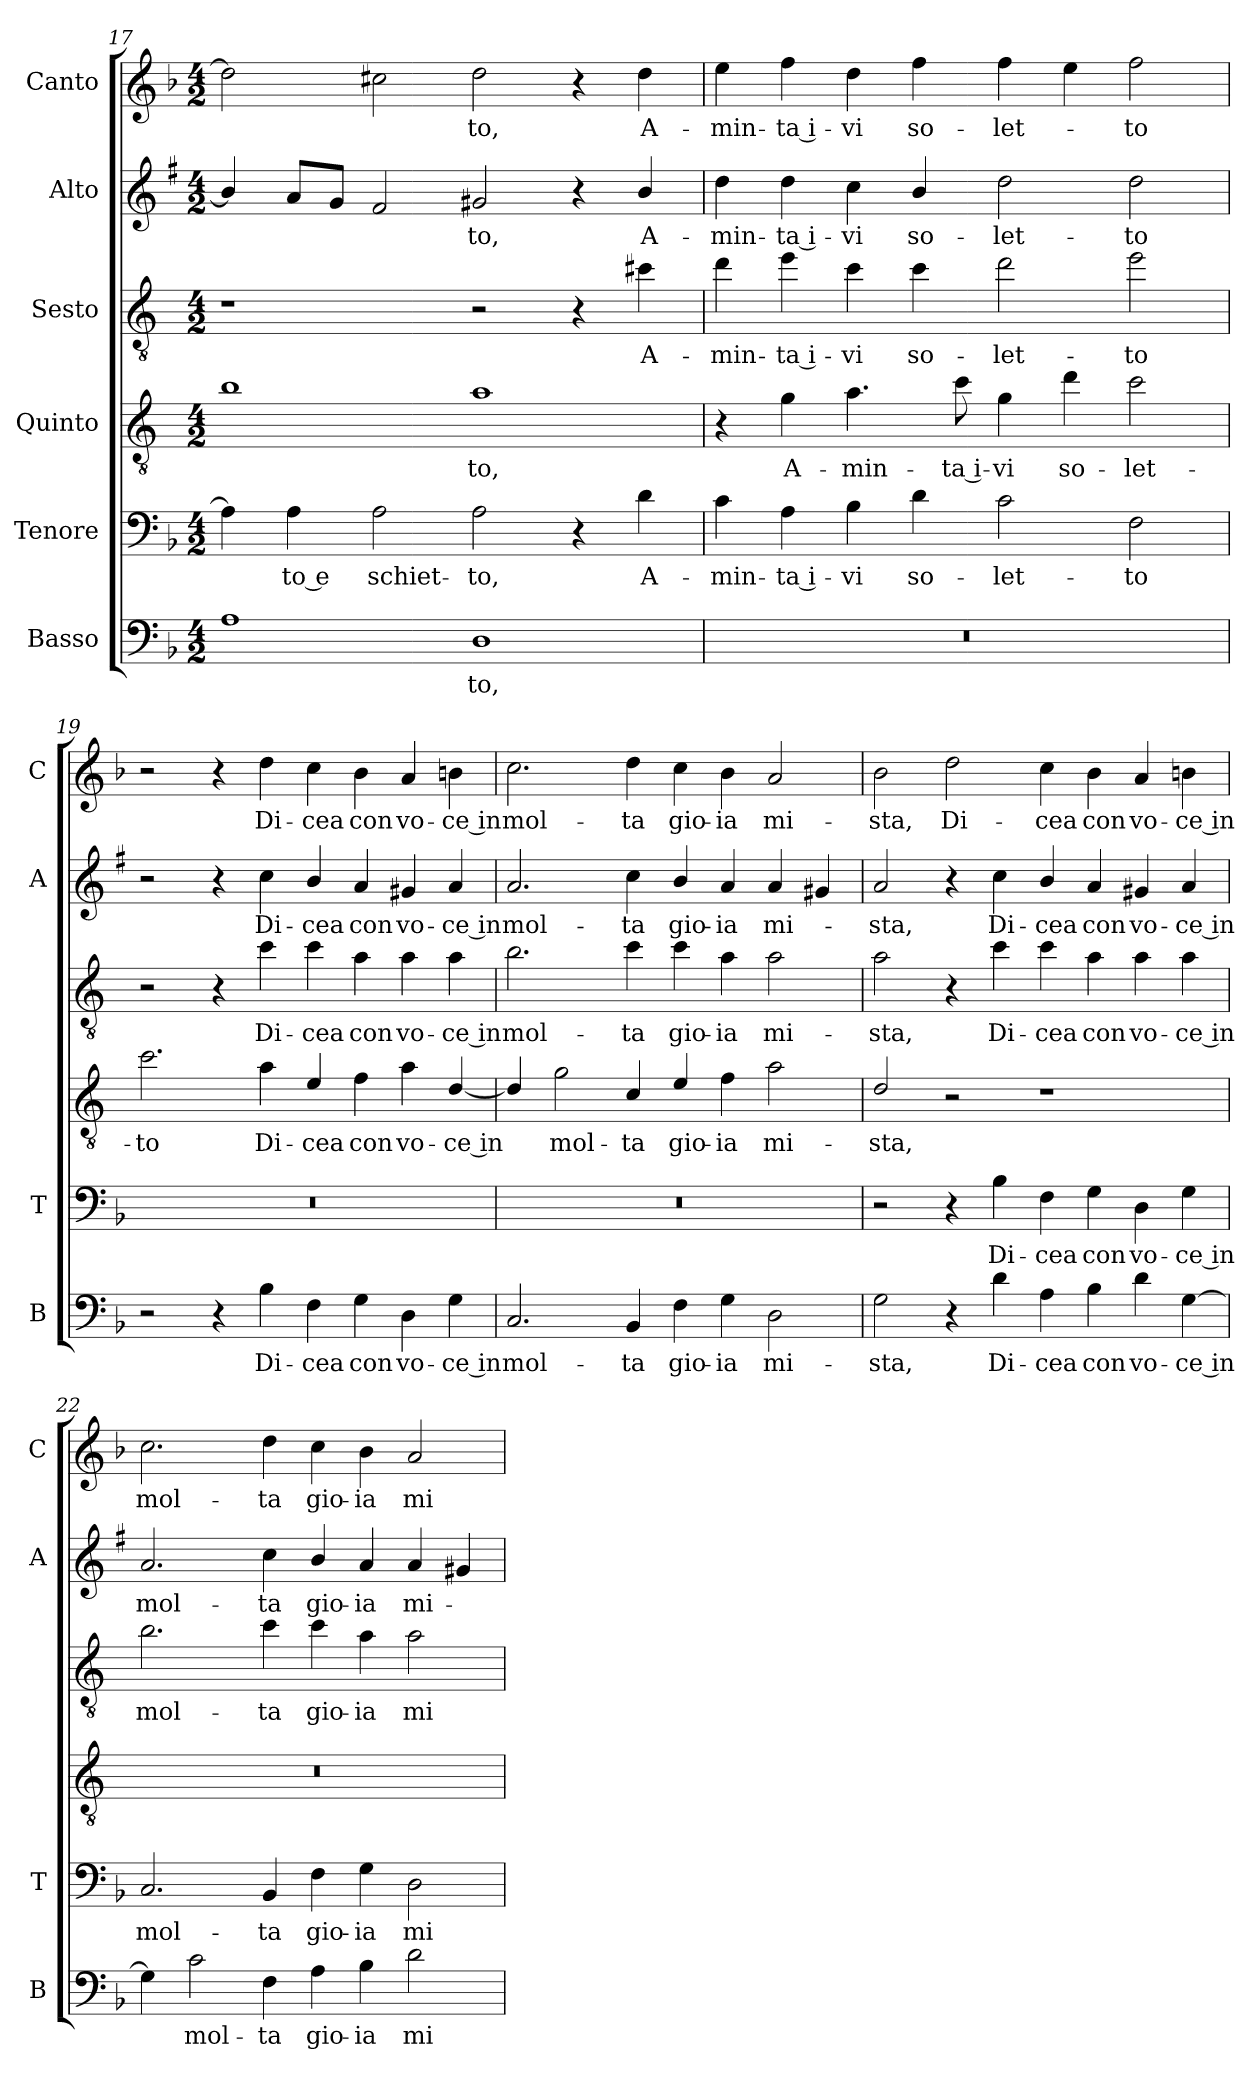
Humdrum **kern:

**kern	**text	**kern	**text	**kern	**text	**kern	**text	**kern	**text	**kern	**text
*part6	*part6	*part5	*part5	*part4	*part4	*part3	*part3	*part2	*part2	*part1	*part1
*staff6	*staff6	*staff5	*staff5	*staff4	*staff4	*staff3	*staff3	*staff2	*staff2	*staff1	*staff1
*I"Basso	*	*I"Tenore	*	*I"Quinto	*	*I"Sesto	*	*I"Alto	*	*I"Canto	*
*I'B	*	*I'T	*	*	*	*	*	*I'A	*	*I'C	*
*clefF4	*	*clefF4	*	*clefGv2	*	*clefGv2	*	*clefG2	*	*clefG2	*
*	*	*	*	*ITrd4c7	*	*ITrd4c7	*	*ITrd1c2	*	*	*
*k[b-]	*	*k[b-]	*	*k[b-]	*	*k[b-]	*	*k[b-]	*	*k[b-]	*
*F:	*	*F:	*	*F:	*	*F:	*	*F:	*	*F:	*
*M4/2	*	*M4/2	*	*M4/2	*	*M4/2	*	*M4/2	*	*M4/2	*
=17	=17	=17	=17	=17	=17	=17	=17	=17	=17	=17	=17
1A	.	4A\]	.	1e	.	1r	.	4a/]	.	2dd\]	.
!	!	!	!LO:LY:b	!	!	!	!	!	!	!	!
.	.	4A\	-to e	.	.	.	.	8g/L	.	.	.
.	.	.	.	.	.	.	.	8f/J	.	.	.
!	!	!	!LO:LY:b	!	!	!	!	!	!	!	!
.	.	2A\	schiet-	.	.	.	.	2e/	.	2cc#X\	.
!	!LO:LY:b	!	!LO:LY:b	!	!LO:LY:b	!	!	!	!LO:LY:b	!	!LO:LY:b
1D	-to,	2A\	-to,	1d	-to,	2r	.	2f#X/	-to,	2dd\	-to,
.	.	4r	.	.	.	4r	.	4r	.	4r	.
!	!	!	!LO:LY:b	!	!	!	!LO:LY:b	!	!LO:LY:b	!	!LO:LY:b
.	.	4d\	A-	.	.	4f#X\	A-	4a/	A-	4dd\	A-
=18	=18	=18	=18	=18	=18	=18	=18	=18	=18	=18	=18
!	!	!	!LO:LY:b	!	!	!	!LO:LY:b	!	!LO:LY:b	!	!LO:LY:b
0r	.	4c\	-min-	4r	.	4g\	-min-	4cc\	-min-	4ee\	-min-
!	!	!	!LO:LY:b	!	!LO:LY:b	!	!LO:LY:b	!	!LO:LY:b	!	!LO:LY:b
.	.	4A\	-ta i-	4c\	A-	4a\	-ta i-	4cc\	-ta i-	4ff\	-ta i-
!	!	!	!LO:LY:b	!	!LO:LY:b	!	!LO:LY:b	!	!LO:LY:b	!	!LO:LY:b
.	.	4B-\	-vi	4.d\	-min-	4f\	-vi	4b-\	-vi	4dd\	-vi
!	!	!	!LO:LY:b	!	!	!	!LO:LY:b	!	!LO:LY:b	!	!LO:LY:b
.	.	4d\	so-	.	.	4f\	so-	4a/	so-	4ff\	so-
!	!	!	!	!	!LO:LY:b	!	!	!	!	!	!
.	.	.	.	8f\	-ta i-	.	.	.	.	.	.
!	!	!	!LO:LY:b	!	!LO:LY:b	!	!LO:LY:b	!	!LO:LY:b	!	!LO:LY:b
.	.	2c\	-let-	4c\	-vi	2g\	-let-	2cc\	-let-	4ff\	-let-
!	!	!	!	!	!LO:LY:b	!	!	!	!	!	!
.	.	.	.	4g\	so-	.	.	.	.	4ee\	.
!	!	!	!LO:LY:b	!	!LO:LY:b	!	!LO:LY:b	!	!LO:LY:b	!	!LO:LY:b
.	.	2F\	-to	2f\	-let-	2a\	-to	2cc\	-to	2ff\	-to
=19	=19	=19	=19	=19	=19	=19	=19	=19	=19	=19	=19
!	!	!	!	!	!LO:LY:b	!	!	!	!	!	!
2r	.	0r	.	2.f\	-to	2r	.	2r	.	2r	.
4r	.	.	.	.	.	4r	.	4r	.	4r	.
!	!LO:LY:b	!	!	!	!LO:LY:b	!	!LO:LY:b	!	!LO:LY:b	!	!LO:LY:b
4B-\	Di-	.	.	4d\	Di-	4f\	Di-	4b-\	Di-	4dd\	Di-
!	!LO:LY:b	!	!	!	!LO:LY:b	!	!LO:LY:b	!	!LO:LY:b	!	!LO:LY:b
4F\	-cea	.	.	4A/	-cea	4f\	-cea	4a/	-cea	4cc\	-cea
!	!LO:LY:b	!	!	!	!LO:LY:b	!	!LO:LY:b	!	!LO:LY:b	!	!LO:LY:b
4G\	con	.	.	4B-\	con	4d\	con	4g/	con	4b-\	con
!	!LO:LY:b	!	!	!	!LO:LY:b	!	!LO:LY:b	!	!LO:LY:b	!	!LO:LY:b
4D\	vo-	.	.	4d\	vo-	4d\	vo-	4f#X/	vo-	4a/	vo-
!	!LO:LY:b	!	!	!	!LO:LY:b	!	!LO:LY:b	!	!LO:LY:b	!	!LO:LY:b
4G\	-ce in	.	.	[4G/	-ce in	4d\	-ce in	4g/	-ce in	4bn\	-ce in
!!LO:PB:g=z
=20	=20	=20	=20	=20	=20	=20	=20	=20	=20	=20	=20
!	!LO:LY:b	!	!	!	!	!	!LO:LY:b	!	!LO:LY:b	!	!LO:LY:b
2.C/	mol-	0r	.	4G/]	.	2.e\	mol-	2.g/	mol-	2.cc\	mol-
!	!	!	!	!	!LO:LY:b	!	!	!	!	!	!
.	.	.	.	2c\	mol-	.	.	.	.	.	.
!	!LO:LY:b	!	!	!	!LO:LY:b	!	!LO:LY:b	!	!LO:LY:b	!	!LO:LY:b
4BB-/	-ta	.	.	4F/	-ta	4f\	-ta	4b-\	-ta	4dd\	-ta
!	!LO:LY:b	!	!	!	!LO:LY:b	!	!LO:LY:b	!	!LO:LY:b	!	!LO:LY:b
4F\	gio-	.	.	4A/	gio-	4f\	gio-	4a/	gio-	4cc\	gio-
!	!LO:LY:b	!	!	!	!LO:LY:b	!	!LO:LY:b	!	!LO:LY:b	!	!LO:LY:b
4G\	-ia	.	.	4B-\	-ia	4d\	-ia	4g/	-ia	4b-\	-ia
!	!LO:LY:b	!	!	!	!LO:LY:b	!	!LO:LY:b	!	!LO:LY:b	!	!LO:LY:b
2D\	mi-	.	.	2d\	mi-	2d\	mi-	4g/	mi-	2a/	mi-
.	.	.	.	.	.	.	.	4f#X/	.	.	.
=21	=21	=21	=21	=21	=21	=21	=21	=21	=21	=21	=21
!	!LO:LY:b	!	!	!	!LO:LY:b	!	!LO:LY:b	!	!LO:LY:b	!	!LO:LY:b
2G\	-sta,	2r	.	2G/	-sta,	2d\	-sta,	2g/	-sta,	2b-\	-sta,
!	!	!	!	!	!	!	!	!	!	!	!LO:LY:b
4r	.	4r	.	2r	.	4r	.	4r	.	2dd\	Di-
!	!LO:LY:b	!	!LO:LY:b	!	!	!	!LO:LY:b	!	!LO:LY:b	!	!
4d\	Di-	4B-\	Di-	.	.	4f\	Di-	4b-\	Di-	.	.
!	!LO:LY:b	!	!LO:LY:b	!	!	!	!LO:LY:b	!	!LO:LY:b	!	!LO:LY:b
4A\	-cea	4F\	-cea	1r	.	4f\	-cea	4a/	-cea	4cc\	-cea
!	!LO:LY:b	!	!LO:LY:b	!	!	!	!LO:LY:b	!	!LO:LY:b	!	!LO:LY:b
4B-\	con	4G\	con	.	.	4d\	con	4g/	con	4b-\	con
!	!LO:LY:b	!	!LO:LY:b	!	!	!	!LO:LY:b	!	!LO:LY:b	!	!LO:LY:b
4d\	vo-	4D\	vo-	.	.	4d\	vo-	4f#X/	vo-	4a/	vo-
!	!LO:LY:b	!	!LO:LY:b	!	!	!	!LO:LY:b	!	!LO:LY:b	!	!LO:LY:b
[4G\	-ce in	4G\	-ce in	.	.	4d\	-ce in	4g/	-ce in	4bn\	-ce in
=22	=22	=22	=22	=22	=22	=22	=22	=22	=22	=22	=22
!	!	!	!LO:LY:b	!	!	!	!LO:LY:b	!	!LO:LY:b	!	!LO:LY:b
4G\]	.	2.C/	mol-	0r	.	2.e\	mol-	2.g/	mol-	2.cc\	mol-
!	!LO:LY:b	!	!	!	!	!	!	!	!	!	!
2c\	mol-	.	.	.	.	.	.	.	.	.	.
!	!LO:LY:b	!	!LO:LY:b	!	!	!	!LO:LY:b	!	!LO:LY:b	!	!LO:LY:b
4F\	-ta	4BB-/	-ta	.	.	4f\	-ta	4b-\	-ta	4dd\	-ta
!	!LO:LY:b	!	!LO:LY:b	!	!	!	!LO:LY:b	!	!LO:LY:b	!	!LO:LY:b
4A\	gio-	4F\	gio-	.	.	4f\	gio-	4a/	gio-	4cc\	gio-
!	!LO:LY:b	!	!LO:LY:b	!	!	!	!LO:LY:b	!	!LO:LY:b	!	!LO:LY:b
4B-\	-ia	4G\	-ia	.	.	4d\	-ia	4g/	-ia	4b-\	-ia
!	!LO:LY:b	!	!LO:LY:b	!	!	!	!LO:LY:b	!	!LO:LY:b	!	!LO:LY:b
2d\	mi-	2D\	mi-	.	.	2d\	mi-	4g/	mi-	2a/	mi-
.	.	.	.	.	.	.	.	4f#X/	.	.	.
=	=	=	=	=	=	=	=	=	=	=	=
*-	*-	*-	*-	*-	*-	*-	*-	*-	*-	*-	*-
